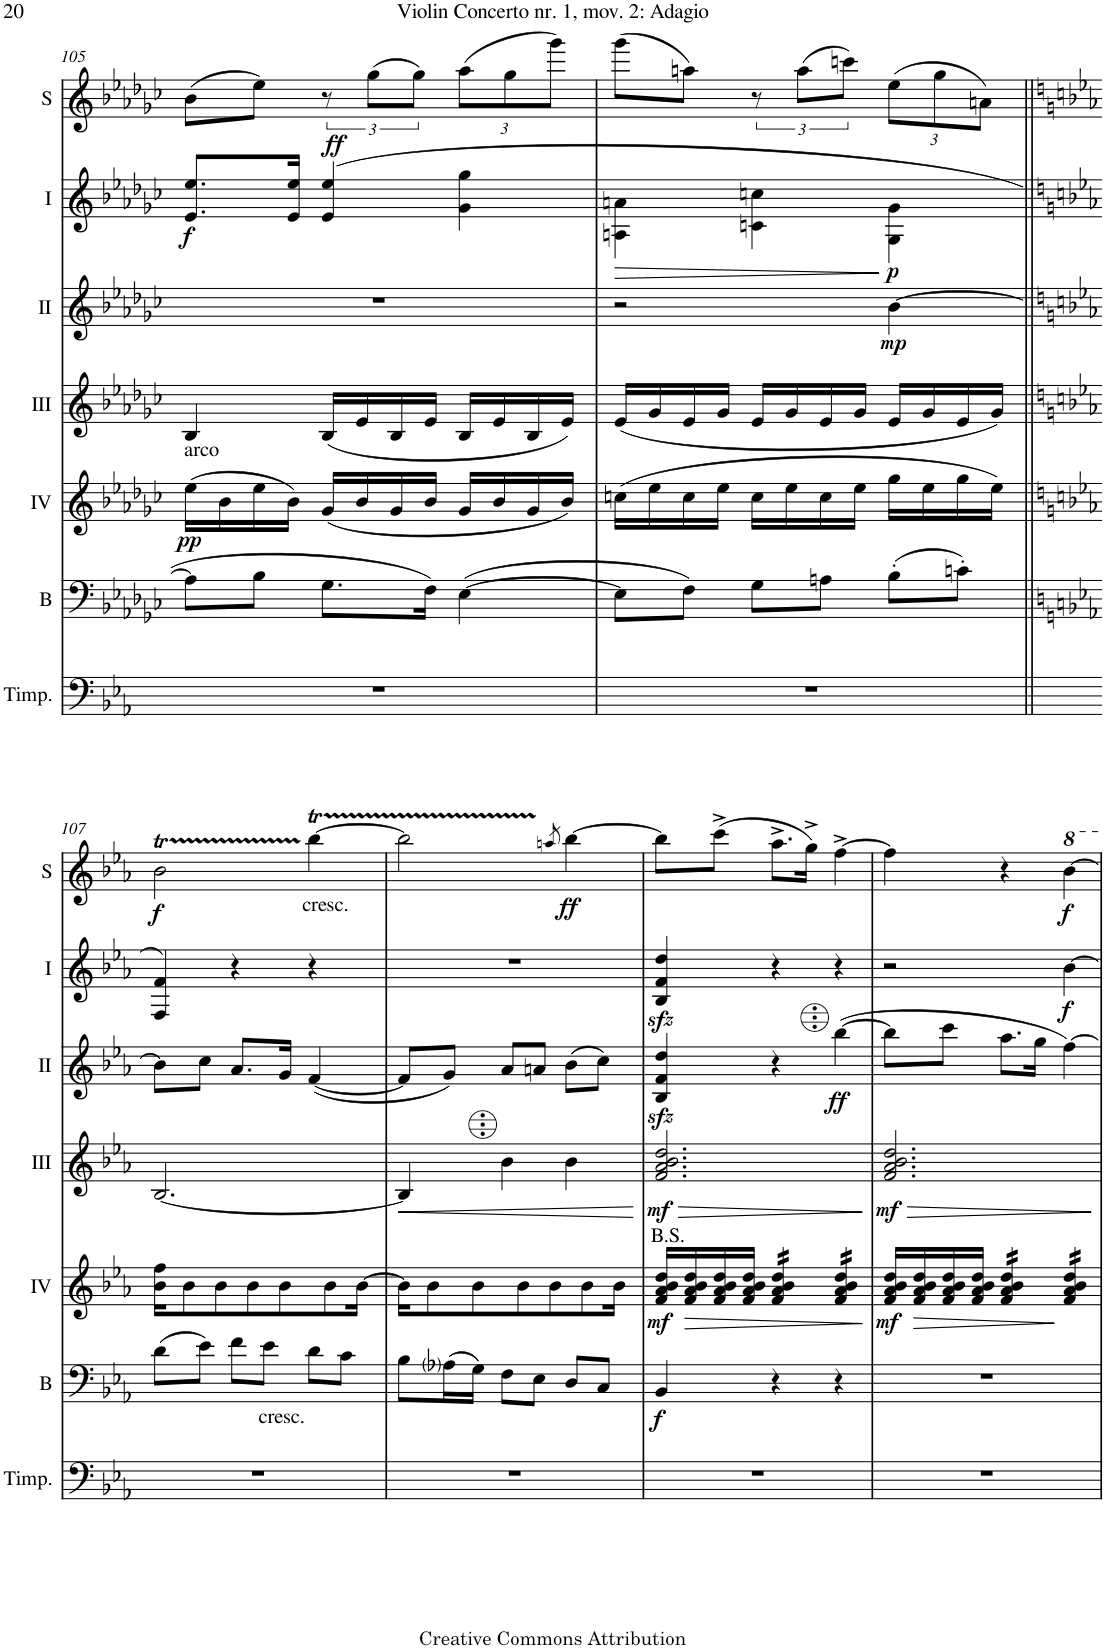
**kern	**kern	**dynam	**kern	**dynam	**kern	**dynam	**kern	**dynam	**kern	**dynam	**kern	**dynam
*part7	*part6	*part6	*part5	*part5	*part4	*part4	*part3	*part3	*part2	*part2	*part1	*part1
*staff7	*staff6	*staff6	*staff5	*staff5	*staff4	*staff4	*staff3	*staff3	*staff2	*staff2	*staff1	*staff1
*I"Timpani	*I"Bass	*	*I"Acc. 4	*	*I"Acc. 3	*	*I"Acc. 2	*	*I"Acc. 1	*	*I"Solo	*
*I'Timp.	*I'B	*	*	*	*	*	*	*	*	*	*I'S	*
!!LO:PB:g=z
*clefF4	*clefF4	*	*clefG2	*	*clefG2	*	*clefG2	*	*clefG2	*	*clefG2	*
*	*Trd7c12	*	*Trd7c12	*	*	*	*	*	*	*	*	*
*k[b-e-a-]	*k[b-e-a-d-g-c-]	*	*k[b-e-a-d-g-c-]	*	*k[b-e-a-d-g-c-]	*	*k[b-e-a-d-g-c-]	*	*k[b-e-a-d-g-c-]	*	*k[b-e-a-d-g-c-]	*
*M3/4	*M3/4	*	*M3/4	*	*M3/4	*	*M3/4	*	*M3/4	*	*M3/4	*
=105	=105	=105	=105	=105	=105	=105	=105	=105	=105	=105	=105	=105
!	!	!	!LO:TX:a:t=arco	!	!	!	!	!	!	!	!	!
!	!	!	!	!LO:DY:b	!	!	!	!	!	!LO:DY:b	!	!
2.r	8A-\L]	.	(16ee-\LL	pp	4B-/	.	2.r	.	8.e-/ 8.ee-/L	f	(8b-\L	.
.	.	.	16b-\	.	.	.	.	.	.	.	.	.
.	8B-\J	.	16ee-\	.	.	.	.	.	.	.	8ee-\J)	.
.	.	.	16b-\JJ)	.	.	.	.	.	16e-/ 16ee-/Jk	.	.	.
!	!	!	!	!	!	!	!	!	!	!	!	!LO:DY:b
.	8.G-\L	.	(16g-/LL	.	(16B-/LL	.	.	.	(4e-/ 4ee-/	.	12r	ff
.	.	.	16b-/	.	16e-/	.	.	.	.	.	.	.
.	.	.	.	.	.	.	.	.	.	.	(12gg-\L	.
.	.	.	16g-/	.	16B-/	.	.	.	.	.	.	.
.	.	.	.	.	.	.	.	.	.	.	12gg-\J)	.
.	16F\Jk	.	16b-/JJ	.	16e-/JJ	.	.	.	.	.	.	.
*	*	*	*	*	*	*	*	*	*	*	*Xbrackettup	*
.	([4E-\	.	16g-/LL	.	16B-/LL	.	.	.	4g-\ 4gg-\	.	(12aa-\L	.
.	.	.	16b-/	.	16e-/	.	.	.	.	.	.	.
.	.	.	.	.	.	.	.	.	.	.	12gg-\	.
.	.	.	16g-/	.	16B-/	.	.	.	.	.	.	.
.	.	.	.	.	.	.	.	.	.	.	12ggg-\J)	.
.	.	.	16b-/JJ)	.	16e-/JJ)	.	.	.	.	.	.	.
=106	=106	=106	=106	=106	=106	=106	=106	=106	=106	=106	=106	=106
!	!	!	!	!	!	!	!	!	!	!LO:HP:b	!	!
2.r	8E-\L]	.	(16ccn\LL	.	(16e-/LL	.	2r	.	4An\ 4an\	>	(8ggg-\L	.
.	.	.	16ee-\	.	16g-/	.	.	.	.	.	.	.
.	8F\J)	.	16cc\	.	16e-/	.	.	.	.	.	8aan\J)	.
.	.	.	16ee-\JJ	.	16g-/JJ	.	.	.	.	.	.	.
*	*	*	*	*	*	*	*	*	*	*	*brackettup	*
.	8G-\L	.	16cc\LL	.	16e-/LL	.	.	.	4cn\ 4ccn\	.	12r	.
.	.	.	16ee-\	.	16g-/	.	.	.	.	.	.	.
.	.	.	.	.	.	.	.	.	.	.	(12aa\L	.
.	8An\J	.	16cc\	.	16e-/	.	.	.	.	.	.	.
.	.	.	.	.	.	.	.	.	.	.	12cccn\J)	.
.	.	.	16ee-\JJ	.	16g-/JJ	.	.	.	.	.	.	.
*	*	*	*	*	*	*	*	*	*	*	*Xbrackettup	*
!	!	!	!	!	!	!	!	!LO:DY:b	!	!LO:DY:n=1:b	!	!
.	(8B-'\L	.	16gg-\LL	.	16e-/LL	.	[4b-\	mp	4G-\ 4g-\	] p	(12ee-\L	.
.	.	.	16ee-\	.	16g-/	.	.	.	.	.	.	.
.	.	.	.	.	.	.	.	.	.	.	12gg-\	.
.	8cn'\J)	.	16gg-\	.	16e-/	.	.	.	.	.	.	.
.	.	.	.	.	.	.	.	.	.	.	12an\J)	.
.	.	.	16ee-\JJ)	.	16g-/JJ)	.	.	.	.	.	.	.
!!LO:LB:g=z
=107||	=107||	=107||	=107||	=107||	=107||	=107||	=107||	=107||	=107||	=107||	=107||	=107||
*	*k[b-e-a-]	*	*k[b-e-a-]	*	*k[b-e-a-]	*	*k[b-e-a-]	*	*k[b-e-a-]	*	*k[b-e-a-]	*
!	!	!	!	!	!	!	!	!	!	!	!	!LO:DY:b
2.r	(8d\L	.	16b-\ 16ff\KL	.	[2.B-/	.	8b-\L]	.	4F/ 4f/)	.	2b-T\	f
.	.	.	8b-\	.	.	.	.	.	.	.	.	.
.	8e-\J)	.	.	.	.	.	8cc\J	.	.	.	.	.
.	.	.	8b-\	.	.	.	.	.	.	.	.	.
.	8f\L	.	.	.	.	.	8.a-/L	.	4r	.	.	.
.	.	.	8b-\	.	.	.	.	.	.	.	.	.
!	!LO:TX:b:t=cresc.	!	!	!	!	!	!	!	!	!	!	!
.	8e-\J	.	.	.	.	.	.	.	.	.	.	.
.	.	.	8b-\	.	.	.	16g/Jk	.	.	.	.	.
!	!	!	!	!	!	!	!	!	!	!	!LO:TX:b:t=cresc.	!
.	8d\L	.	.	.	.	.	([4f/	.	4r	.	[4bb-T\	.
.	.	.	8b-\	.	.	.	.	.	.	.	.	.
.	8c\J	.	.	.	.	.	.	.	.	.	.	.
.	.	.	[16b-\Jk	.	.	.	.	.	.	.	.	.
=108	=108	=108	=108	=108	=108	=108	=108	=108	=108	=108	=108	=108
!	!	!	!	!	!	!LO:HP:b	!	!	!	!	!	!
2.r	8B-\L	.	16b-\KL]	.	4B-/]	<	8f/L]	.	2.r	.	2bb-TTT\]	.
.	.	.	8b-\	.	.	.	.	.	.	.	.	.
.	(16A-i\L	.	.	.	.	.	8g/J)	.	.	.	.	.
.	16G\JJ)	.	8b-\	.	.	.	.	.	.	.	.	.
.	8F\L	.	.	.	4B-\	.	8a-/L	.	.	.	.	.
.	.	.	8b-\	.	.	.	.	.	.	.	.	.
.	8E-\J	.	.	.	.	.	8an/J	.	.	.	.	.
.	.	.	8b-\	.	.	.	.	.	.	.	.	.
.	.	.	.	.	.	.	.	.	.	.	8qaan/	.
!	!	!	!	!	!	!	!	!	!	!	!	!LO:DY:b
.	8D/L	.	.	.	4B-\	.	(8b-\L	.	.	.	[4bb-\	ff
.	.	.	8b-\	.	.	.	.	.	.	.	.	.
.	8C/J	.	.	.	.	.	8cc\J)	.	.	.	.	.
.	.	.	16b-\Jk	.	.	.	.	.	.	.	.	.
.	.	.	.	.	.	[	.	.	.	.	.	.
=109	=109	=109	=109	=109	=109	=109	=109	=109	=109	=109	=109	=109
!	!	!	!LO:TX:a:t=B.S.	!	!	!	!	!	!	!	!	!
!	!	!LO:DY:b	!	!LO:DY:b	!	!LO:HP:b	!	!	!	!	!	!
!	!	!	!	!	!	!LO:DY:n=1:b	!	!	!	!	!	!
2.r	4BB-/	f	16f/ 16a-/ 16b-/ 16dd/LL	mf	2.F/ 2.A-/ 2.B-/ 2.d/	> mf	4B-/zz< 4f/zz< 4dd/zz<	.	4B-/zz< 4f/zz< 4dd/zz<	.	8bb-\L]	.
!	!	!	!	!LO:HP:b	!	!	!	!	!	!	!	!
.	.	.	16f/ 16a-/ 16b-/ 16dd/	>	.	.	.	.	.	.	.	.
.	.	.	16f/ 16a-/ 16b-/ 16dd/	.	.	.	.	.	.	.	(8ccc^\J	.
.	.	.	16f/ 16a-/ 16b-/ 16dd/JJ	.	.	.	.	.	.	.	.	.
*	*	*	*tremolo	*	*	*	*	*	*	*	*	*
.	4r	.	16f/ 16a-/ 16b-/ 16dd/LL	.	.	.	4r	.	4r	.	8.aa-^\L	.
.	.	.	16f/ 16a-/ 16b-/ 16dd/	.	.	.	.	.	.	.	.	.
.	.	.	16f/ 16a-/ 16b-/ 16dd/	.	.	.	.	.	.	.	.	.
.	.	.	16f/ 16a-/ 16b-/ 16dd/JJ	.	.	.	.	.	.	.	16gg^\Jk)	.
!	!	!	!	!	!	!	!	!LO:DY:b	!	!	!	!
.	4r	.	16f/ 16a-/ 16b-/ 16dd/LL	.	.	.	([4bb-\	ff	4r	.	[4ff^\	.
.	.	.	16f/ 16a-/ 16b-/ 16dd/	.	.	.	.	.	.	.	.	.
.	.	.	16f/ 16a-/ 16b-/ 16dd/	.	.	.	.	.	.	.	.	.
.	.	.	16f/ 16a-/ 16b-/ 16dd/JJ	.	.	.	.	.	.	.	.	.
*	*	*	*Xtremolo	*	*	*	*	*	*	*	*	*
.	.	.	.	]	.	]	.	.	.	.	.	.
=110	=110	=110	=110	=110	=110	=110	=110	=110	=110	=110	=110	=110
!	!	!	!	!LO:DY:b	!	!LO:HP:b	!	!	!	!	!	!
!	!	!	!	!	!	!LO:DY:n=1:b	!	!	!	!	!	!
2.r	2.r	.	16f/ 16a-/ 16b-/ 16dd/LL	mf	2.F/ 2.A-/ 2.B-/ 2.d/	> mf	8bb-\L]	.	2r	.	4ff\]	.
!	!	!	!	!LO:HP:b	!	!	!	!	!	!	!	!
.	.	.	16f/ 16a-/ 16b-/ 16dd/	>	.	.	.	.	.	.	.	.
.	.	.	16f/ 16a-/ 16b-/ 16dd/	.	.	.	8ccc\J	.	.	.	.	.
.	.	.	16f/ 16a-/ 16b-/ 16dd/JJ	.	.	.	.	.	.	.	.	.
*	*	*	*tremolo	*	*	*	*	*	*	*	*	*
.	.	.	16f/ 16a-/ 16b-/ 16dd/LL	.	.	.	8.aa-\L	.	.	.	4r	.
.	.	.	16f/ 16a-/ 16b-/ 16dd/	.	.	.	.	.	.	.	.	.
.	.	.	16f/ 16a-/ 16b-/ 16dd/	.	.	.	.	.	.	.	.	.
.	.	.	16f/ 16a-/ 16b-/ 16dd/JJ	.	.	.	16gg\Jk	.	.	.	.	.
!	!	!	!	!	!	!	!	!	!	!LO:DY:b	!	!LO:DY:b
.	.	.	16f/ 16a-/ 16b-/ 16dd/LL	]	.	.	[4ff\)	.	[4b-\	f	[4bb-\	f
.	.	.	16f/ 16a-/ 16b-/ 16dd/	.	.	.	.	.	.	.	.	.
.	.	.	16f/ 16a-/ 16b-/ 16dd/	.	.	.	.	.	.	.	.	.
.	.	.	16f/ 16a-/ 16b-/ 16dd/JJ	.	.	.	.	.	.	.	.	.
*	*	*	*Xtremolo	*	*	*	*	*	*	*	*	*
.	.	.	.	.	.	]	.	.	.	.	.	.
=	=	=	=	=	=	=	=	=	=	=	=	=
*-	*-	*-	*-	*-	*-	*-	*-	*-	*-	*-	*-	*-
